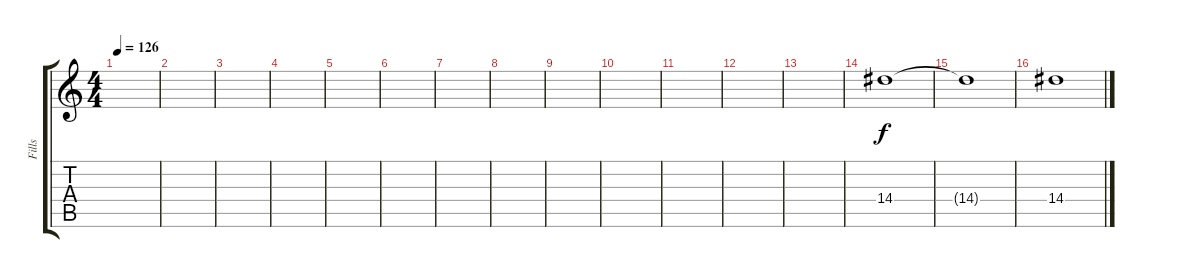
\track ("Fills" "Fills") {instrument distortionguitar}
\staff {score tabs}
\tuning (Eb4 Bb3 Gb3 Db3 Ab2 Eb2) {hide}
\ts (4 4)
\tempo 126
\clef g2
\ks c
|
|
|
|
|
|
|
|
|
|
|
|
|
14.4.1 |
14.4{t}.1 |
14.4.1
